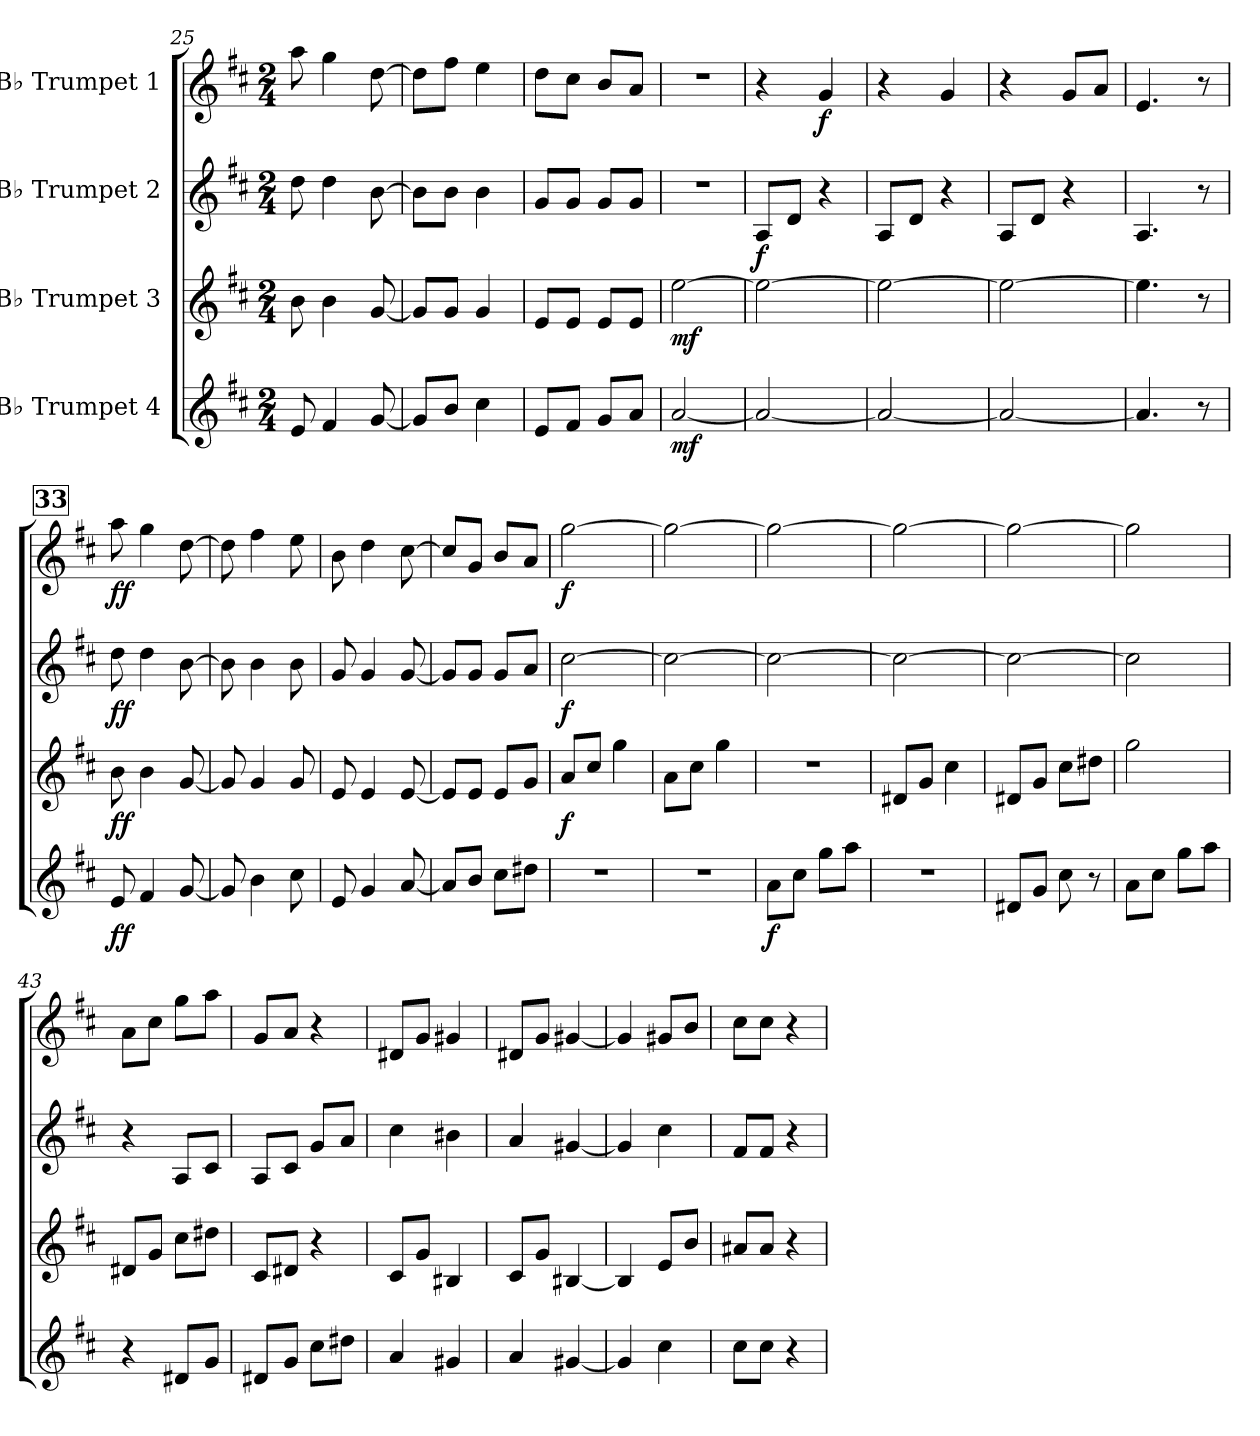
**kern	**dynam	**kern	**dynam	**kern	**dynam	**kern	**dynam
*part4	*part4	*part3	*part3	*part2	*part2	*part1	*part1
*staff4	*staff4	*staff3	*staff3	*staff2	*staff2	*staff1	*staff1
*I"B♭ Trumpet 4	*	*I"B♭ Trumpet 3	*	*I"B♭ Trumpet 2	*	*I"B♭ Trumpet 1	*
*clefG2	*	*clefG2	*	*clefG2	*	*clefG2	*
*ITrd1c2	*	*ITrd1c2	*	*ITrd1c2	*	*ITrd1c2	*
*k[]	*	*k[]	*	*k[]	*	*k[]	*
*M2/4	*	*M2/4	*	*M2/4	*	*M2/4	*
=25	=25	=25	=25	=25	=25	=25	=25
8d/	.	8a\	.	8cc\	.	8gg\	.
4e/	.	4a\	.	4cc\	.	4ff\	.
[8f/	.	[8f/	.	[8a\	.	[8cc\	.
=26	=26	=26	=26	=26	=26	=26	=26
8f/L]	.	8f/L]	.	8a\L]	.	8cc\L]	.
8a/J	.	8f/J	.	8a\J	.	8ee\J	.
4b\	.	4f/	.	4a\	.	4dd\	.
=27	=27	=27	=27	=27	=27	=27	=27
8d/L	.	8d/L	.	8f/L	.	8cc\L	.
8e/J	.	8d/J	.	8f/J	.	8b\J	.
8f/L	.	8d/L	.	8f/L	.	8a/L	.
8g/J	.	8d/J	.	8f/J	.	8g/J	.
=28	=28	=28	=28	=28	=28	=28	=28
!	!LO:DY:b	!	!LO:DY:b	!	!	!	!
[2g/	mf	[2dd\	mf	2r	.	2r	.
=29	=29	=29	=29	=29	=29	=29	=29
!	!	!	!	!	!LO:DY:b	!	!
2g/_	.	2dd\_	.	8G/L	f	4r	.
.	.	.	.	8c/J	.	.	.
!	!	!	!	!	!	!	!LO:DY:b
.	.	.	.	4r	.	4f/	f
=30	=30	=30	=30	=30	=30	=30	=30
2g/_	.	2dd\_	.	8G/L	.	4r	.
.	.	.	.	8c/J	.	.	.
.	.	.	.	4r	.	4f/	.
=31	=31	=31	=31	=31	=31	=31	=31
2g/_	.	2dd\_	.	8G/L	.	4r	.
.	.	.	.	8c/J	.	.	.
.	.	.	.	4r	.	8f/L	.
.	.	.	.	.	.	8g/J	.
=32	=32	=32	=32	=32	=32	=32	=32
4.g/]	.	4.dd\]	.	4.G/	.	4.d/	.
8r	.	8r	.	8r	.	8r	.
!!LO:LB:g=z
!!LO:REH:place=s1:a:B:fs=14:t=33
=33	=33	=33	=33	=33	=33	=33	=33
!	!LO:DY:b	!	!LO:DY:b	!	!LO:DY:b	!	!LO:DY:b
8d/	ff	8a\	ff	8cc\	ff	8gg\	ff
4e/	.	4a\	.	4cc\	.	4ff\	.
[8f/	.	[8f/	.	[8a\	.	[8cc\	.
=34	=34	=34	=34	=34	=34	=34	=34
8f/]	.	8f/]	.	8a\]	.	8cc\]	.
4a\	.	4f/	.	4a\	.	4ee\	.
8b\	.	8f/	.	8a\	.	8dd\	.
=35	=35	=35	=35	=35	=35	=35	=35
8d/	.	8d/	.	8f/	.	8a\	.
4f/	.	4d/	.	4f/	.	4cc\	.
[8g/	.	[8d/	.	[8f/	.	[8b\	.
=36	=36	=36	=36	=36	=36	=36	=36
8g/L]	.	8d/L]	.	8f/L]	.	8b/L]	.
8a/J	.	8d/J	.	8f/J	.	8f/J	.
8b\L	.	8d/L	.	8f/L	.	8a/L	.
8cc#X\J	.	8f/J	.	8g/J	.	8g/J	.
=37	=37	=37	=37	=37	=37	=37	=37
!	!	!	!LO:DY:b	!	!LO:DY:b	!	!LO:DY:b
2r	.	8g/L	f	[2b\	f	[2ff\	f
.	.	8b/J	.	.	.	.	.
.	.	4ff\	.	.	.	.	.
=38	=38	=38	=38	=38	=38	=38	=38
2r	.	8g\L	.	2b\_	.	2ff\_	.
.	.	8b\J	.	.	.	.	.
.	.	4ff\	.	.	.	.	.
=39	=39	=39	=39	=39	=39	=39	=39
!	!LO:DY:b	!	!	!	!	!	!
8g\L	f	2r	.	2b\_	.	2ff\_	.
8b\J	.	.	.	.	.	.	.
8ff\L	.	.	.	.	.	.	.
8gg\J	.	.	.	.	.	.	.
=40	=40	=40	=40	=40	=40	=40	=40
2r	.	8c#X/L	.	2b\_	.	2ff\_	.
.	.	8f/J	.	.	.	.	.
.	.	4b\	.	.	.	.	.
!!LO:LB:g=z
=41	=41	=41	=41	=41	=41	=41	=41
8c#X/L	.	8c#X/L	.	2b\_	.	2ff\_	.
8f/J	.	8f/J	.	.	.	.	.
8b\	.	8b\L	.	.	.	.	.
8r	.	8cc#X\J	.	.	.	.	.
=42	=42	=42	=42	=42	=42	=42	=42
8g\L	.	2ff\	.	2b\]	.	2ff\]	.
8b\J	.	.	.	.	.	.	.
8ff\L	.	.	.	.	.	.	.
8gg\J	.	.	.	.	.	.	.
=43	=43	=43	=43	=43	=43	=43	=43
4r	.	8c#X/L	.	4r	.	8g\L	.
.	.	8f/J	.	.	.	8b\J	.
8c#X/L	.	8b\L	.	8G/L	.	8ff\L	.
8f/J	.	8cc#X\J	.	8B/J	.	8gg\J	.
=44	=44	=44	=44	=44	=44	=44	=44
8c#X/L	.	8B/L	.	8G/L	.	8f/L	.
8f/J	.	8c#X/J	.	8B/J	.	8g/J	.
8b\L	.	4r	.	8f/L	.	4r	.
8cc#X\J	.	.	.	8g/J	.	.	.
=45	=45	=45	=45	=45	=45	=45	=45
4g/	.	8B/L	.	4b\	.	8c#X/L	.
.	.	8f/J	.	.	.	8f/J	.
4f#X/	.	4A#X/	.	4a#X\	.	4f#X/	.
=46	=46	=46	=46	=46	=46	=46	=46
4g/	.	8B/L	.	4g/	.	8c#X/L	.
.	.	8f/J	.	.	.	8f/J	.
[4f#X/	.	[4A#X/	.	[4f#X/	.	[4f#X/	.
=47	=47	=47	=47	=47	=47	=47	=47
4f#/]	.	4A#/]	.	4f#/]	.	4f#/]	.
4b\	.	8d/L	.	4b\	.	8f#X/L	.
.	.	8a/J	.	.	.	8a/J	.
=48	=48	=48	=48	=48	=48	=48	=48
8b\L	.	8g#X/L	.	8e/L	.	8b\L	.
8b\J	.	8g#/J	.	8e/J	.	8b\J	.
4r	.	4r	.	4r	.	4r	.
=	=	=	=	=	=	=	=
*-	*-	*-	*-	*-	*-	*-	*-
